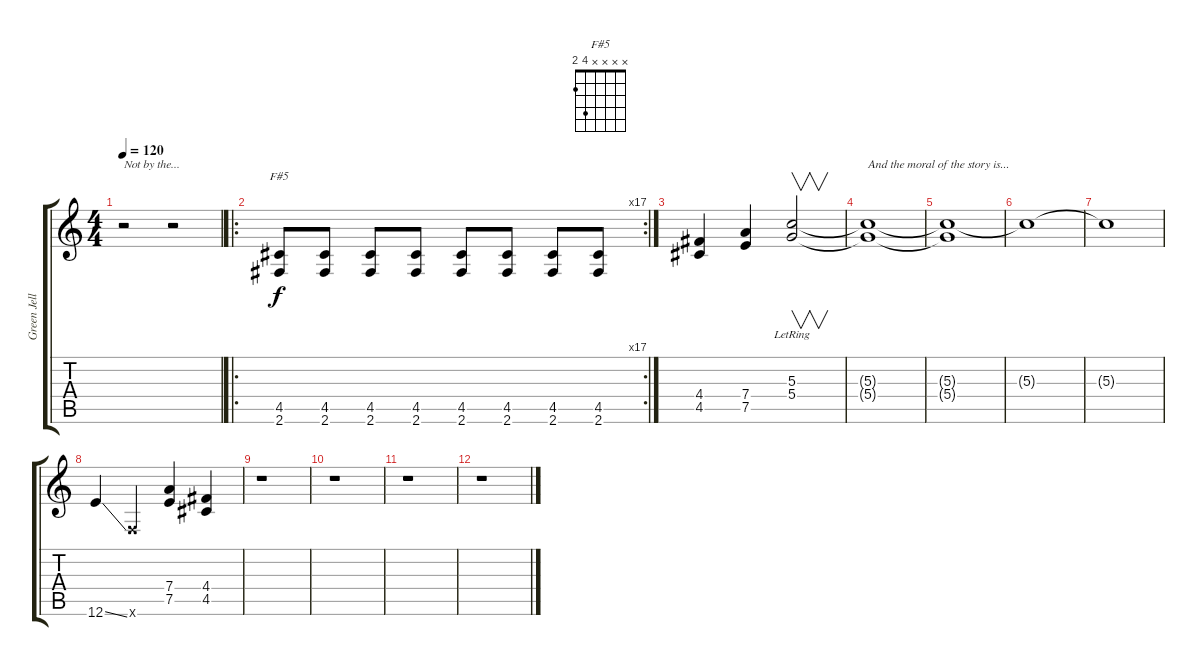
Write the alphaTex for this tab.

\track ("Green Jelly-Three Little Pigs" "Green Jell") {instrument overdrivenguitar}
\staff {score tabs}
\tuning (E4 B3 G3 D3 A2 E2) {hide}
\chord ("F#5" x x x x 4 2)
\ts (4 4)
\tempo 120
\clef g2
\ks c
r.2{txt "Not by the..." dy f} r.2 |
\ro
\rc 17
(4.5 2.6).8{ch "F#5"} (4.5 2.6).8 (4.5 2.6).8 (4.5 2.6).8 (4.5 2.6).8 (4.5 2.6).8 (4.5 2.6).8 (4.5 2.6).8 |
(4.4 4.5).4 (7.4 7.5).4 (5.3{lr} 5.4).2{v} |
(5.3{t} 5.4{t}).1{txt "And the moral of the story is..."} |
(5.3{t} 5.4{t}).1 |
5.3{t}.1 |
5.3{t}.1 |
12.6{ss}.4 1.6{x}.4 (7.4 7.5).4 (4.4 4.5).4 |
r.1 |
r.1 |
r.1 |
r.1
